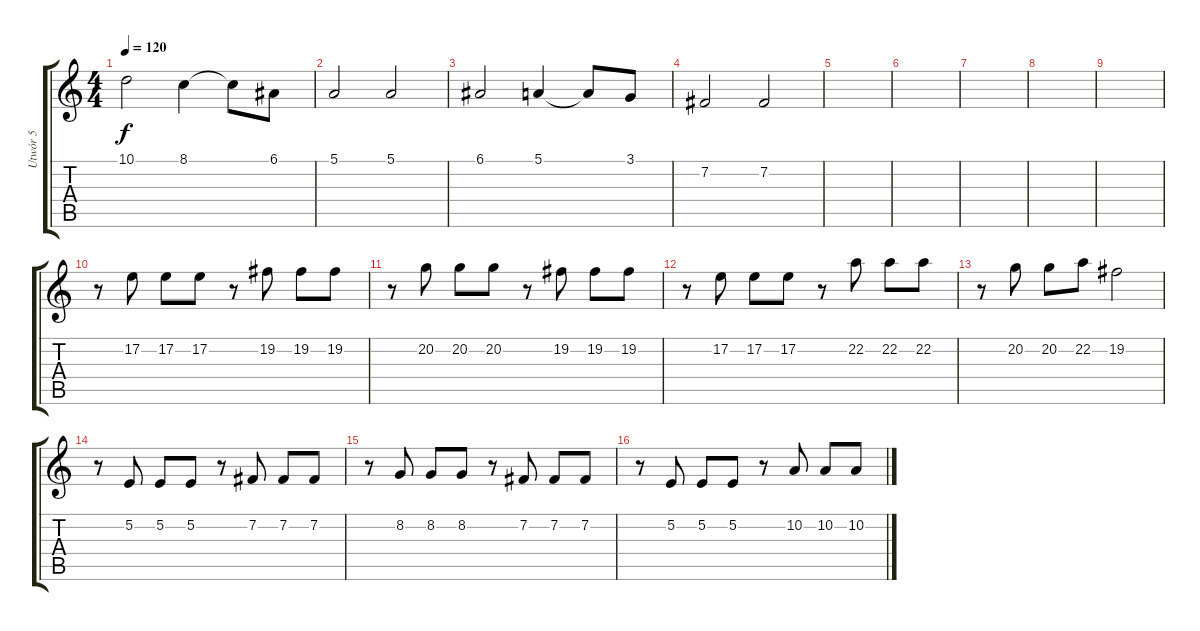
\track ("Utwór 5" "Utwór 5") {instrument pad4choir}
\staff {score tabs}
\tuning (E4 B3 G3 D3 A2 E2) {hide}
\ts (4 4)
\tempo 120
\clef g2
\ks c
10.1.2{dy f} 8.1.4 8.1{t}.8 6.1.8 |
5.1.2 5.1.2 |
6.1.2 5.1.4 5.1{t}.8 3.1.8 |
7.2.2 7.2.2 |
|
|
|
|
|
r.8 17.2.8 17.2.8 17.2.8 r.8 19.2.8 19.2.8 19.2.8 |
r.8 20.2.8 20.2.8 20.2.8 r.8 19.2.8 19.2.8 19.2.8 |
r.8 17.2.8 17.2.8 17.2.8 r.8 22.2.8 22.2.8 22.2.8 |
r.8 20.2.8 20.2.8 22.2.8 19.2.2 |
r.8 5.2.8 5.2.8 5.2.8 r.8 7.2.8 7.2.8 7.2.8 |
r.8 8.2.8 8.2.8 8.2.8 r.8 7.2.8 7.2.8 7.2.8 |
r.8 5.2.8 5.2.8 5.2.8 r.8 10.2.8 10.2.8 10.2.8
